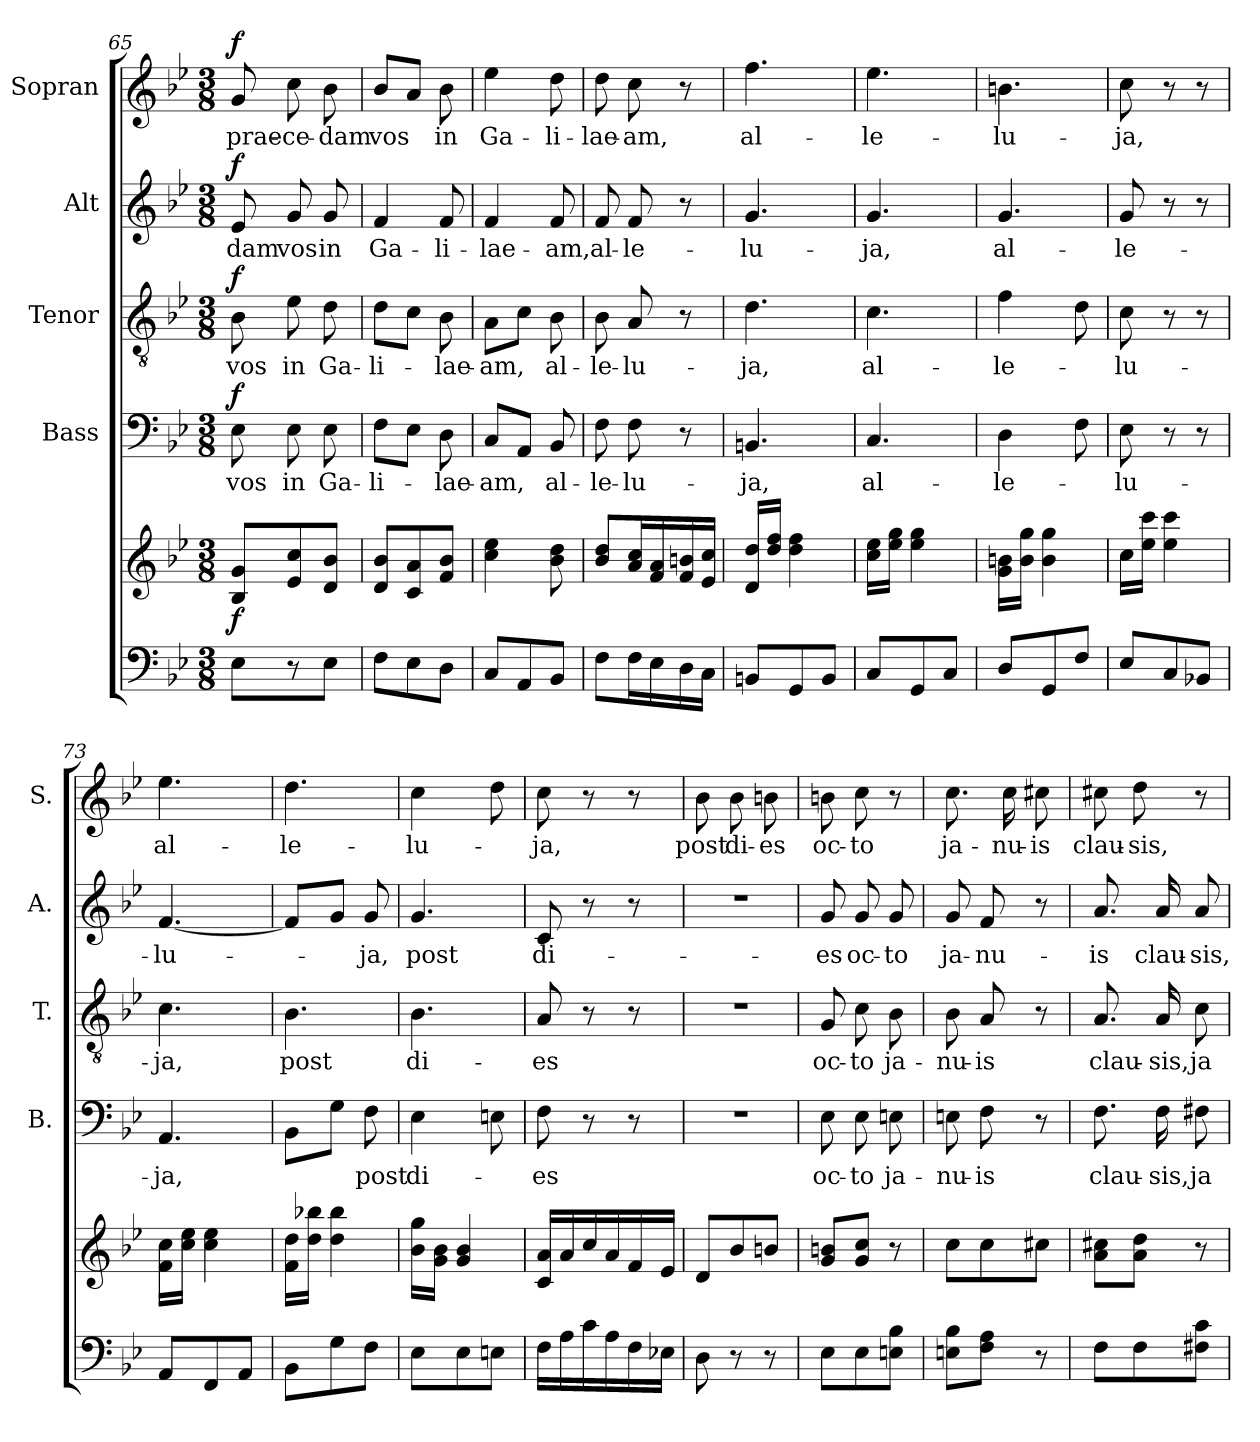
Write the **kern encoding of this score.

**kern	**kern	**dynam	**kern	**text	**dynam	**kern	**text	**dynam	**kern	**text	**dynam	**kern	**text	**dynam
*part5	*part5	*part5	*part4	*part4	*part4	*part3	*part3	*part3	*part2	*part2	*part2	*part1	*part1	*part1
*staff6	*staff5	*staff5/6	*staff4	*staff4	*staff4	*staff3	*staff3	*staff3	*staff2	*staff2	*staff2	*staff1	*staff1	*staff1
*	*	*	*I"Bass	*	*	*I"Tenor	*	*	*I"Alt	*	*	*I"Sopran	*	*
*	*	*	*I'B.	*	*	*I'T.	*	*	*I'A.	*	*	*I'S.	*	*
!!LO:LB:g=z
*clefF4	*clefG2	*	*clefF4	*	*	*clefGv2	*	*	*clefG2	*	*	*clefG2	*	*
*k[b-e-]	*k[b-e-]	*	*k[b-e-]	*	*	*k[b-e-]	*	*	*k[b-e-]	*	*	*k[b-e-]	*	*
*B-:	*B-:	*	*B-:	*	*	*B-:	*	*	*B-:	*	*	*B-:	*	*
*M3/8	*M3/8	*	*M3/8	*	*	*M3/8	*	*	*M3/8	*	*	*M3/8	*	*
=65	=65	=65	=65	=65	=65	=65	=65	=65	=65	=65	=65	=65	=65	=65
!	!	!LO:DY:b	!	!LO:LY:b	!LO:DY:a	!	!LO:LY:b	!LO:DY:a	!	!LO:LY:b	!LO:DY:a	!	!LO:LY:b	!LO:DY:a
8E-\L	8B-/ 8g/L	f	8E-\	vos	f	8B-\	vos	f	8e-/	-dam	f	8g/	prae-	f
!	!	!	!	!LO:LY:b	!	!	!LO:LY:b	!	!	!LO:LY:b	!	!	!LO:LY:b	!
8r	8e-/ 8cc/	.	8E-\	in	.	8e-\	in	.	8g/	vos	.	8cc\	-ce-	.
!	!	!	!	!LO:LY:b	!	!	!LO:LY:b	!	!	!LO:LY:b	!	!	!LO:LY:b	!
8E-\J	8d/ 8b-/J	.	8E-\	Ga-	.	8d\	Ga-	.	8g/	in	.	8b-\	-dam	.
=66	=66	=66	=66	=66	=66	=66	=66	=66	=66	=66	=66	=66	=66	=66
!	!	!	!	!LO:LY:b	!	!	!LO:LY:b	!	!	!LO:LY:b	!	!	!LO:LY:b	!
8F\L	8d/ 8b-/L	.	8F\L	-li-	.	8d\L	-li-	.	4f/	Ga-	.	8b-/L	vos	.
8E-\	8c/ 8a/	.	8E-\J	.	.	8c\J	.	.	.	.	.	8a/J	.	.
!	!	!	!	!LO:LY:b	!	!	!LO:LY:b	!	!	!LO:LY:b	!	!	!LO:LY:b	!
8D\J	8f/ 8b-/J	.	8D\	-lae-	.	8B-\	-lae-	.	8f/	-li-	.	8b-\	in	.
=67	=67	=67	=67	=67	=67	=67	=67	=67	=67	=67	=67	=67	=67	=67
!	!	!	!	!LO:LY:b	!	!	!LO:LY:b	!	!	!LO:LY:b	!	!	!LO:LY:b	!
8C/L	4cc\ 4ee-\	.	8C/L	-am,	.	8A\L	-am,	.	4f/	-lae-	.	4ee-\	Ga-	.
8AA/	.	.	8AA/J	.	.	8c\J	.	.	.	.	.	.	.	.
!	!	!	!	!LO:LY:b	!	!	!LO:LY:b	!	!	!LO:LY:b	!	!	!LO:LY:b	!
8BB-/J	8b-\ 8dd\	.	8BB-/	al-	.	8B-\	al-	.	8f/	-am,	.	8dd\	-li-	.
=68	=68	=68	=68	=68	=68	=68	=68	=68	=68	=68	=68	=68	=68	=68
!	!	!	!	!LO:LY:b	!	!	!LO:LY:b	!	!	!LO:LY:b	!	!	!LO:LY:b	!
8F\L	8b-/ 8dd/L	.	8F\	-le-	.	8B-\	-le-	.	8f/	al-	.	8dd\	-lae-	.
!	!	!	!	!LO:LY:b	!	!	!LO:LY:b	!	!	!LO:LY:b	!	!	!LO:LY:b	!
16F\L	16a/ 16cc/L	.	8F\	-lu-	.	8A/	-lu-	.	8f/	-le-	.	8cc\	-am,	.
16E-\	16f/ 16a/	.	.	.	.	.	.	.	.	.	.	.	.	.
16D\	16f/ 16bn/	.	8r	.	.	8r	.	.	8r	.	.	8r	.	.
16C\JJ	16e-/ 16cc/JJ	.	.	.	.	.	.	.	.	.	.	.	.	.
=69	=69	=69	=69	=69	=69	=69	=69	=69	=69	=69	=69	=69	=69	=69
!	!	!	!	!LO:LY:b	!	!	!LO:LY:b	!	!	!LO:LY:b	!	!	!LO:LY:b	!
8BBn/L	16d/ 16dd/LL	.	4.BBn/	-ja,	.	4.d\	-ja,	.	4.g/	-lu-	.	4.ff\	al-	.
.	16dd/ 16ff/JJ	.	.	.	.	.	.	.	.	.	.	.	.	.
8GG/	4dd\ 4ff\	.	.	.	.	.	.	.	.	.	.	.	.	.
8BB/J	.	.	.	.	.	.	.	.	.	.	.	.	.	.
=70	=70	=70	=70	=70	=70	=70	=70	=70	=70	=70	=70	=70	=70	=70
!	!	!	!	!LO:LY:b	!	!	!LO:LY:b	!	!	!LO:LY:b	!	!	!LO:LY:b	!
8C/L	16cc\ 16ee-\LL	.	4.C/	al-	.	4.c\	al-	.	4.g/	-ja,	.	4.ee-\	-le-	.
.	16ee-\ 16gg\JJ	.	.	.	.	.	.	.	.	.	.	.	.	.
8GG/	4ee-\ 4gg\	.	.	.	.	.	.	.	.	.	.	.	.	.
8C/J	.	.	.	.	.	.	.	.	.	.	.	.	.	.
=71	=71	=71	=71	=71	=71	=71	=71	=71	=71	=71	=71	=71	=71	=71
!	!	!	!	!LO:LY:b	!	!	!LO:LY:b	!	!	!LO:LY:b	!	!	!LO:LY:b	!
8D/L	16g\ 16bn\LL	.	4D\	-le-	.	4f\	-le-	.	4.g/	al-	.	4.bn\	-lu-	.
.	16b\ 16gg\JJ	.	.	.	.	.	.	.	.	.	.	.	.	.
8GG/	4b\ 4gg\	.	.	.	.	.	.	.	.	.	.	.	.	.
8F/J	.	.	8F\	.	.	8d\	.	.	.	.	.	.	.	.
=72	=72	=72	=72	=72	=72	=72	=72	=72	=72	=72	=72	=72	=72	=72
!	!	!	!	!LO:LY:b	!	!	!LO:LY:b	!	!	!LO:LY:b	!	!	!LO:LY:b	!
8E-/L	16cc\LL	.	8E-\	-lu-	.	8c\	-lu-	.	8g/	-le-	.	8cc\	-ja,	.
.	16ee-\ 16ccc\JJ	.	.	.	.	.	.	.	.	.	.	.	.	.
8C/	4ee-\ 4ccc\	.	8r	.	.	8r	.	.	8r	.	.	8r	.	.
8BB-X/J	.	.	8r	.	.	8r	.	.	8r	.	.	8r	.	.
=73	=73	=73	=73	=73	=73	=73	=73	=73	=73	=73	=73	=73	=73	=73
!	!	!	!	!LO:LY:b	!	!	!LO:LY:b	!	!	!LO:LY:b	!	!	!LO:LY:b	!
8AA/L	16f\ 16cc\LL	.	4.AA/	-ja,	.	4.c\	-ja,	.	[4.f/	-lu-	.	4.ee-\	al-	.
.	16cc\ 16ee-\JJ	.	.	.	.	.	.	.	.	.	.	.	.	.
8FF/	4cc\ 4ee-\	.	.	.	.	.	.	.	.	.	.	.	.	.
8AA/J	.	.	.	.	.	.	.	.	.	.	.	.	.	.
!!LO:PB:g=z
=74	=74	=74	=74	=74	=74	=74	=74	=74	=74	=74	=74	=74	=74	=74
!	!	!	!	!	!	!	!LO:LY:b	!	!	!	!	!	!LO:LY:b	!
8BB-\L	16f\ 16dd\LL	.	8BB-\L	.	.	4.B-\	post	.	8f/L]	.	.	4.dd\	-le-	.
.	16dd\ 16bb-X\JJ	.	.	.	.	.	.	.	.	.	.	.	.	.
8G\	4dd\ 4bb-\	.	8G\J	.	.	.	.	.	8g/J	.	.	.	.	.
!	!	!	!	!LO:LY:b	!	!	!	!	!	!LO:LY:b	!	!	!	!
8F\J	.	.	8F\	post	.	.	.	.	8g/	-ja,	.	.	.	.
=75	=75	=75	=75	=75	=75	=75	=75	=75	=75	=75	=75	=75	=75	=75
!	!	!	!	!LO:LY:b	!	!	!LO:LY:b	!	!	!LO:LY:b	!	!	!LO:LY:b	!
8E-\L	16b-\ 16gg\LL	.	4E-\	di-	.	4.B-\	di-	.	4.g/	post	.	4cc\	-lu-	.
.	16g\ 16b-\JJ	.	.	.	.	.	.	.	.	.	.	.	.	.
8E-\	4g/ 4b-/	.	.	.	.	.	.	.	.	.	.	.	.	.
8En\J	.	.	8En\	.	.	.	.	.	.	.	.	8dd\	.	.
=76	=76	=76	=76	=76	=76	=76	=76	=76	=76	=76	=76	=76	=76	=76
!	!	!	!	!LO:LY:b	!	!	!LO:LY:b	!	!	!LO:LY:b	!	!	!LO:LY:b	!
16F\LL	16c/ 16a/LL	.	8F\	-es	.	8A/	-es	.	8c/	di-	.	8cc\	-ja,	.
16A\	16a/	.	.	.	.	.	.	.	.	.	.	.	.	.
16c\	16cc/	.	8r	.	.	8r	.	.	8r	.	.	8r	.	.
16A\	16a/	.	.	.	.	.	.	.	.	.	.	.	.	.
16F\	16f/	.	8r	.	.	8r	.	.	8r	.	.	8r	.	.
16E-X\JJ	16e-/JJ	.	.	.	.	.	.	.	.	.	.	.	.	.
=77	=77	=77	=77	=77	=77	=77	=77	=77	=77	=77	=77	=77	=77	=77
!	!	!	!	!	!	!	!	!	!	!	!	!	!LO:LY:b	!
8D\	8d/L	.	4.r	.	.	4.r	.	.	4.r	.	.	8b-\	post	.
!	!	!	!	!	!	!	!	!	!	!	!	!	!LO:LY:b	!
8r	8b-/	.	.	.	.	.	.	.	.	.	.	8b-\	di-	.
!	!	!	!	!	!	!	!	!	!	!	!	!	!LO:LY:b	!
8r	8bn/J	.	.	.	.	.	.	.	.	.	.	8bn\	-es	.
=78	=78	=78	=78	=78	=78	=78	=78	=78	=78	=78	=78	=78	=78	=78
!	!	!	!	!LO:LY:b	!	!	!LO:LY:b	!	!	!LO:LY:b	!	!	!LO:LY:b	!
8E-\L	8g/ 8bn/L	.	8E-\	oc-	.	8G/	oc-	.	8g/	-es	.	8bn\	oc-	.
!	!	!	!	!LO:LY:b	!	!	!LO:LY:b	!	!	!LO:LY:b	!	!	!LO:LY:b	!
8E-\	8g/ 8cc/J	.	8E-\	-to	.	8c\	-to	.	8g/	oc-	.	8cc\	-to	.
!	!	!	!	!LO:LY:b	!	!	!LO:LY:b	!	!	!LO:LY:b	!	!	!	!
8En\ 8B-\J	8r	.	8En\	ja-	.	8B-\	ja-	.	8g/	-to	.	8r	.	.
=79	=79	=79	=79	=79	=79	=79	=79	=79	=79	=79	=79	=79	=79	=79
!	!	!	!	!LO:LY:b	!	!	!LO:LY:b	!	!	!LO:LY:b	!	!	!LO:LY:b	!
8En\ 8B-\L	8cc\L	.	8En\	-nu-	.	8B-\	-nu-	.	8g/	ja-	.	8.cc\	ja-	.
!	!	!	!	!LO:LY:b	!	!	!LO:LY:b	!	!	!LO:LY:b	!	!	!	!
8F\ 8A\J	8cc\	.	8F\	-is	.	8A/	-is	.	8f/	-nu-	.	.	.	.
!	!	!	!	!	!	!	!	!	!	!	!	!	!LO:LY:b	!
.	.	.	.	.	.	.	.	.	.	.	.	16cc\	-nu-	.
!	!	!	!	!	!	!	!	!	!	!	!	!	!LO:LY:b	!
8r	8cc#X\J	.	8r	.	.	8r	.	.	8r	.	.	8cc#X\	-is	.
=80	=80	=80	=80	=80	=80	=80	=80	=80	=80	=80	=80	=80	=80	=80
!	!	!	!	!LO:LY:b	!	!	!LO:LY:b	!	!	!LO:LY:b	!	!	!LO:LY:b	!
8F\L	8a\ 8cc#X\L	.	8.F\	clau-	.	8.A/	clau-	.	8.a/	-is	.	8cc#X\	clau-	.
!	!	!	!	!	!	!	!	!	!	!	!	!	!LO:LY:b	!
8F\	8a\ 8dd\J	.	.	.	.	.	.	.	.	.	.	8dd\	-sis,	.
!	!	!	!	!LO:LY:b	!	!	!LO:LY:b	!	!	!LO:LY:b	!	!	!	!
.	.	.	16F\	-sis,	.	16A/	-sis,	.	16a/	clau-	.	.	.	.
!	!	!	!	!LO:LY:b	!	!	!LO:LY:b	!	!	!LO:LY:b	!	!	!	!
8F#X\ 8c\J	8r	.	8F#X\	ja-	.	8c\	ja-	.	8a/	-sis,	.	8r	.	.
=	=	=	=	=	=	=	=	=	=	=	=	=	=	=
*-	*-	*-	*-	*-	*-	*-	*-	*-	*-	*-	*-	*-	*-	*-
